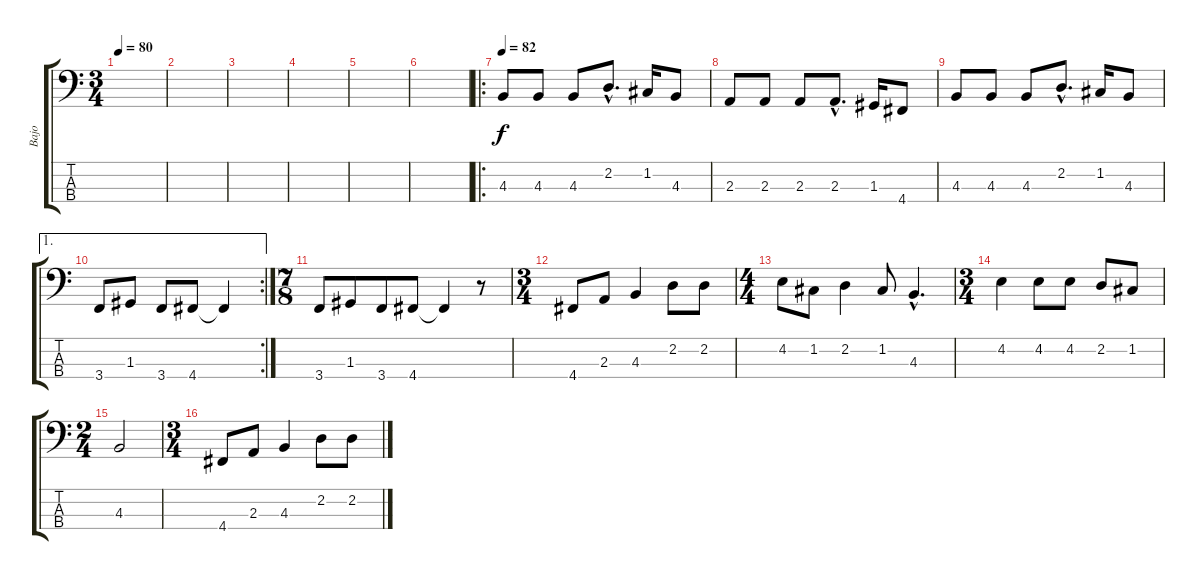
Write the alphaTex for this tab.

\track ("Bajo" "Bajo") {instrument electricbassfinger}
\staff {score tabs}
\tuning (F2 C2 G1 D1) {hide}
\ts (3 4)
\tempo 80
\clef f4
\ks c
|
|
|
|
|
|
\ro
\tempo 82
4.3.8 4.3.8 4.3.8 2.2{hac}.8{d} 1.2.16 4.3.8 |
2.3.8 2.3.8 2.3.8 2.3{hac}.8{d} 1.3.16 4.4.8 |
4.3.8 4.3.8 4.3.8 2.2{hac}.8{d} 1.2.16 4.3.8 |
\ae 1
\rc 2
3.4.8 1.3.8 3.4.8 4.4.8 4.4{t}.4 |
\ts (7 8)
3.4.8 1.3.8 3.4.8 4.4.8 4.4{t}.4 r.8 |
\ts (3 4)
4.4.8 2.3.8 4.3.4 2.2.8 2.2.8 |
\ts (4 4)
4.2.8 1.2.8 2.2.4 1.2.8 4.3{hac}.4{d} |
\ts (3 4)
4.2.4 4.2.8 4.2.8 2.2.8 1.2.8 |
\ts (2 4)
4.3.2 |
\ts (3 4)
4.4.8 2.3.8 4.3.4 2.2.8 2.2.8
